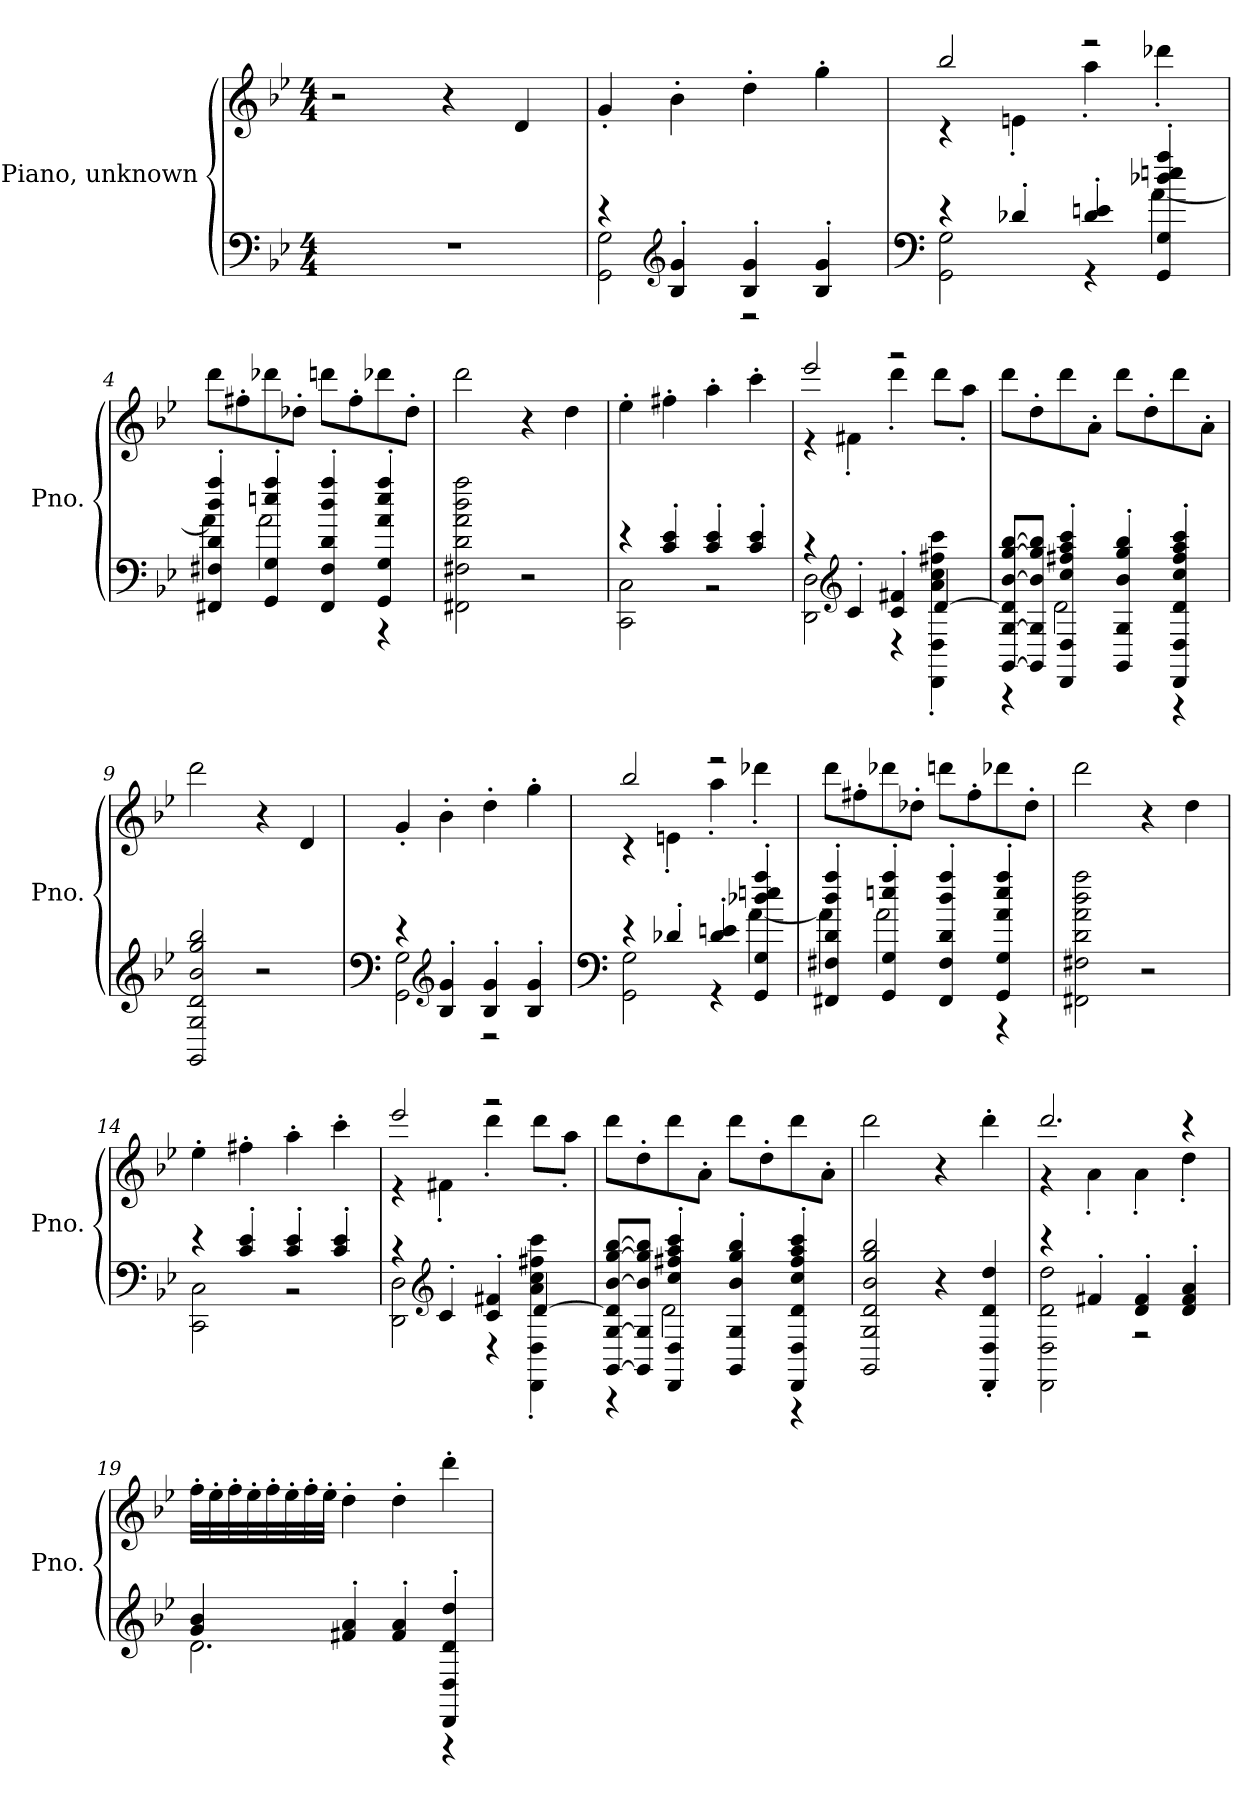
**kern	**kern
*part1	*part1
*staff2	*staff1
*I"Piano, unknown	*
*I'Pno.	*
*clefF4	*clefG2
*k[b-e-]	*k[b-e-]
*M4/4	*M4/4
*MM120	*MM120
=1	=1
1r	2r
.	4r
.	4d/
=2	=2
*^	*
4r	2GG\ 2G\	4g'/
*clefG2	*	*
4B-/' 4g/'	.	4b-'\
4B-/' 4g/'	2r	4dd'\
4B-/' 4g/'	.	4gg'\
=3	=3	=3
*clefF4	*	*
*	*	*^
4r	2GG\ 2G\	2bb-/	4r
4d-X'/	.	.	4en'\
4d-/' 4en/'	4r	2r	4aa'\
4GG/' 4G/' 4dd-X/' 4een/' 4aa/'	[4a\	.	4ddd-X'\
*	*	*v	*v
=4	=4	=4
4FF#X/' 4F#X/' 4d/' 4dd/' 4aa/'	4a\]	8ddd\L
.	.	8ff#X'\
4GG/' 4G/' 4een/' 4aa/'	2a\	8ddd-X\
.	.	8dd-X'\J
4FF#/' 4F#/' 4d/' 4dd/' 4aa/'	.	8dddn\L
.	.	8ff#'\
4GG/' 4G/' 4a/' 4ee/' 4aa/'	4r	8ddd-X\
.	.	8dd-'\J
*v	*v	*
=5	=5
2FF#X\ 2F#X\ 2d\ 2a\ 2dd\ 2aa\	2ddd\
2r	4r
.	4dd\
!!LO:LB:g=z
=6	=6
*^	*
4r	2CC\ 2C\	4ee-'\
4c/' 4e-/'	.	4ff#X'\
4c/' 4e-/'	2r	4aa'\
4c/' 4e-/'	.	4ccc'\
=7	=7	=7
*	*	*^
4r	2DD\ 2D\	2eee-/	4r
*clefG2	*	*	*
4c'/	.	.	4f#X'\
4c/' 4f#X/'	4r	2r	4ddd'\
[4d/	4DD\' 4D\' 4a\' 4cc\' 4ff#X\' 4ccc\'	.	8ddd\L
.	.	.	8aa'\J
*	*	*v	*v
=8	=8	=8
[8GG/ [8G/ 8d/] [8b-/ [8gg/ [8bb-/L	4r	8ddd\L
8GG/] 8G/] 8b-/] 8gg/] 8bb-/]J	.	8dd'\
4DD/' 4D/' 4cc/' 4ff#X/' 4aa/' 4ccc/'	2d\	8ddd\
.	.	8a'\J
4GG/' 4G/' 4b-/' 4gg/' 4bb-/'	.	8ddd\L
.	.	8dd'\
4DD/' 4D/' 4d/' 4cc/' 4ff#/' 4aa/' 4ccc/'	4r	8ddd\
.	.	8a'\J
*v	*v	*
=9	=9
2GG/ 2G/ 2d/ 2b-/ 2gg/ 2bb-/	2ddd\
2r	4r
.	4d/
=10	=10
*clefF4	*
*^	*
4r	2GG\ 2G\	4g'/
*clefG2	*	*
4B-/' 4g/'	.	4b-'\
4B-/' 4g/'	2r	4dd'\
4B-/' 4g/'	.	4gg'\
!!LO:LB:g=z
=11	=11	=11
*clefF4	*	*
*	*	*^
4r	2GG\ 2G\	2bb-/	4r
4d-X'/	.	.	4en'\
4d-/' 4en/'	4r	2r	4aa'\
4GG/' 4G/' 4dd-X/' 4een/' 4aa/'	[4a\	.	4ddd-X'\
*	*	*v	*v
=12	=12	=12
4FF#X/' 4F#X/' 4d/' 4dd/' 4aa/'	4a\]	8ddd\L
.	.	8ff#X'\
4GG/' 4G/' 4een/' 4aa/'	2a\	8ddd-X\
.	.	8dd-X'\J
4FF#/' 4F#/' 4d/' 4dd/' 4aa/'	.	8dddn\L
.	.	8ff#'\
4GG/' 4G/' 4a/' 4ee/' 4aa/'	4r	8ddd-X\
.	.	8dd-'\J
*v	*v	*
=13	=13
2FF#X\ 2F#X\ 2d\ 2a\ 2dd\ 2aa\	2ddd\
2r	4r
.	4dd\
=14	=14
*^	*
4r	2CC\ 2C\	4ee-'\
4c/' 4e-/'	.	4ff#X'\
4c/' 4e-/'	2r	4aa'\
4c/' 4e-/'	.	4ccc'\
=15	=15	=15
*	*	*^
4r	2DD\ 2D\	2eee-/	4r
*clefG2	*	*	*
4c'/	.	.	4f#X'\
4c/' 4f#X/'	4r	2r	4ddd'\
[4d/	4DD\' 4D\' 4a\' 4cc\' 4ff#X\' 4ccc\'	.	8ddd\L
.	.	.	8aa'\J
*	*	*v	*v
!!LO:LB:g=z
=16	=16	=16
[8GG/ [8G/ 8d/] [8b-/ [8gg/ [8bb-/L	4r	8ddd\L
8GG/] 8G/] 8b-/] 8gg/] 8bb-/]J	.	8dd'\
4DD/' 4D/' 4cc/' 4ff#X/' 4aa/' 4ccc/'	2d\	8ddd\
.	.	8a'\J
4GG/' 4G/' 4b-/' 4gg/' 4bb-/'	.	8ddd\L
.	.	8dd'\
4DD/' 4D/' 4d/' 4cc/' 4ff#/' 4aa/' 4ccc/'	4r	8ddd\
.	.	8a'\J
*v	*v	*
=17	=17
2GG/ 2G/ 2d/ 2b-/ 2gg/ 2bb-/	2ddd\
4r	4r
4DD/' 4D/' 4d/' 4dd/'	4ddd'\
=18	=18
*^	*^
4r	2DD\ 2D\ 2d\ 2dd\	2.ddd/	4r
4f#X'/	.	.	4a'\
4d/' 4f#/'	2r	.	4a'\
4d/' 4f#/' 4a/'	.	4r	4dd'\
*	*	*v	*v
=19	=19	=19
4g/ 4b-/	2.d\	32ff'\LLL
.	.	32ee-'\
.	.	32ff'\
.	.	32ee-'\
.	.	32ff'\
.	.	32ee-'\
.	.	32ff'\
.	.	32ee-'\JJJ
4f#X/' 4a/'	.	4dd'\
4f#/' 4a/'	.	4dd'\
4DD/' 4D/' 4d/' 4dd/'	4r	4ddd'\
*v	*v	*
=	=
*-	*-
